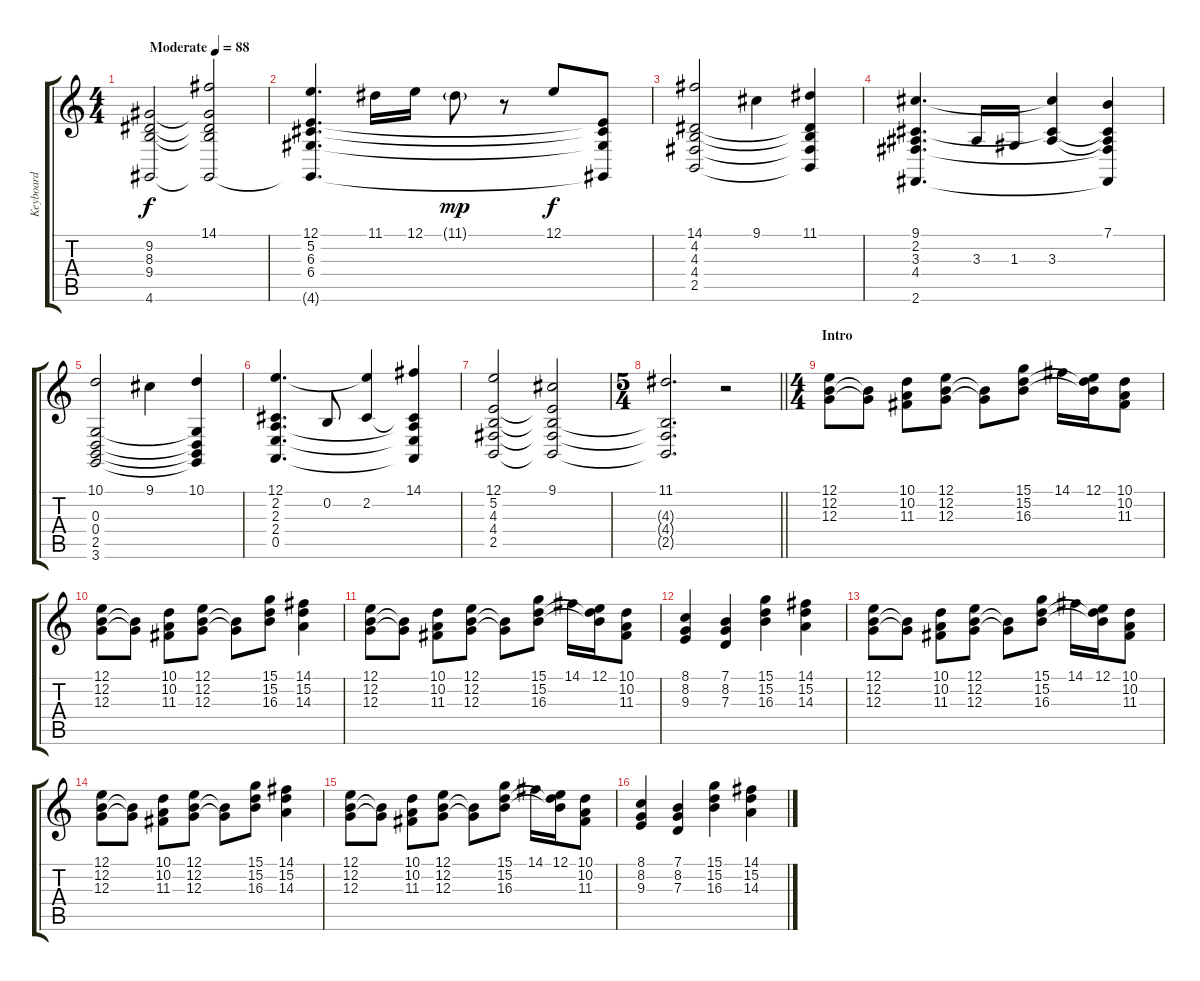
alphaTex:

\track ("Keyboard" "Keyboard") {instrument stringensemble1}
\staff {score tabs}
\tuning (E4 B3 G3 D3 A2 E2) {hide}
\ts (4 4)
\tempo (88 "Moderate")
\clef g2
\ks c
(9.2 8.3 9.4 4.6).2{dy f volume 16 instrument churchorgan} (14.1 9.2{t} 8.3{t} 9.4{t} 4.6{t}).2 |
(12.1 5.2 6.3 6.4 4.6{t}).4{d} 11.1.16 12.1.16 11.1{g}.8{dy mp} r.8 12.1.8{dy f} (5.2{t} 6.3{t} 6.4{t} 4.6{t}).8 |
(14.1 4.2 4.3 4.4 2.5).2 9.1.4 (11.1 4.2{t} 4.3{t} 4.4{t} 2.5{t}).4 |
(9.1 2.2 3.3 4.4 2.6).4{d} 3.3.16 1.3.16 (9.1{t} 2.2{t} 3.3).4 (7.1 2.2{t} 3.3{t} 4.4{t} 2.6{t}).4 |
(10.1 0.3 0.4 2.5 3.6).2 9.1.4 (10.1 0.3{t} 0.4{t} 2.5{t} 3.6{t}).4 |
(12.1 2.2 2.3 2.4 0.5).4{d} 0.2.8 (12.1{t} 2.2).4 (14.1 2.2{t} 2.3{t} 2.4{t} 0.5{t}).4 |
(12.1 5.2 4.3 4.4 2.5).2 (9.1 5.2{t} 4.3{t} 4.4{t} 2.5{t}).2 |
\ts (5 4)
\barLineRight lightlight
(11.1 4.3{t} 4.4{t} 2.5{t}).2{d} r.2 |
\ts (4 4)
\section ("" "Intro")
(12.1 12.2 12.3).8{instrument stringensemble1} (12.2{t} 12.3{t}).8 (10.1 10.2 11.3).8 (12.1 12.2 12.3).8 (12.2{t} 12.3{t}).8 (15.1 15.2 16.3).8 14.1.16 (12.1 15.2{t} 16.3{t}).16 (10.1 10.2 11.3).8 |
(12.1 12.2 12.3).8 (12.2{t} 12.3{t}).8 (10.1 10.2 11.3).8 (12.1 12.2 12.3).8 (12.2{t} 12.3{t}).8 (15.1 15.2 16.3).8 (14.1 15.2 14.3).4 |
(12.1 12.2 12.3).8 (12.2{t} 12.3{t}).8 (10.1 10.2 11.3).8 (12.1 12.2 12.3).8 (12.2{t} 12.3{t}).8 (15.1 15.2 16.3).8 14.1.16 (12.1 15.2{t} 16.3{t}).16 (10.1 10.2 11.3).8 |
(8.1 8.2 9.3).4 (7.1 8.2 7.3).4 (15.1 15.2 16.3).4 (14.1 15.2 14.3).4 |
(12.1 12.2 12.3).8 (12.2{t} 12.3{t}).8 (10.1 10.2 11.3).8 (12.1 12.2 12.3).8 (12.2{t} 12.3{t}).8 (15.1 15.2 16.3).8 14.1.16 (12.1 15.2{t} 16.3{t}).16 (10.1 10.2 11.3).8 |
(12.1 12.2 12.3).8 (12.2{t} 12.3{t}).8 (10.1 10.2 11.3).8 (12.1 12.2 12.3).8 (12.2{t} 12.3{t}).8 (15.1 15.2 16.3).8 (14.1 15.2 14.3).4 |
(12.1 12.2 12.3).8 (12.2{t} 12.3{t}).8 (10.1 10.2 11.3).8 (12.1 12.2 12.3).8 (12.2{t} 12.3{t}).8 (15.1 15.2 16.3).8 14.1.16 (12.1 15.2{t} 16.3{t}).16 (10.1 10.2 11.3).8 |
(8.1 8.2 9.3).4 (7.1 8.2 7.3).4 (15.1 15.2 16.3).4 (14.1 15.2 14.3).4
